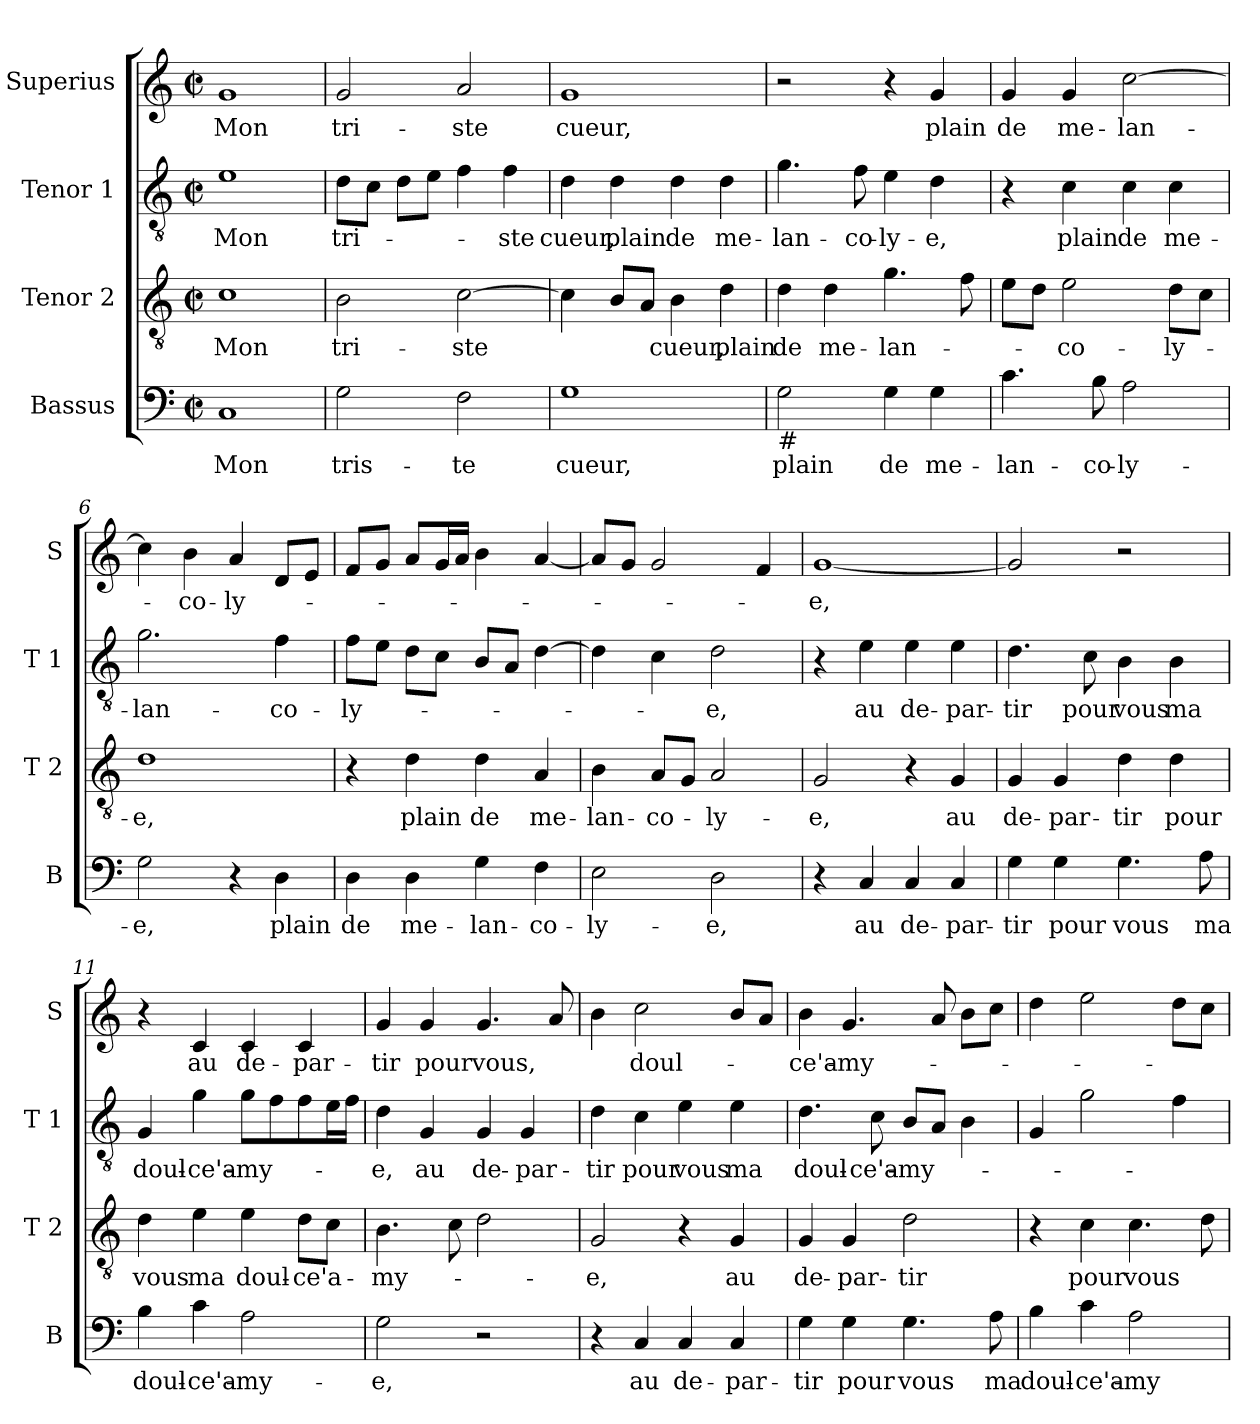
**kern	**text	**kern	**text	**kern	**text	**kern	**text
*part4	*part4	*part3	*part3	*part2	*part2	*part1	*part1
*staff4	*staff4	*staff3	*staff3	*staff2	*staff2	*staff1	*staff1
*I"Bassus	*	*I"Tenor 2	*	*I"Tenor 1	*	*I"Superius	*
*I'B	*	*I'T 2	*	*I'T 1	*	*I'S	*
*clefF4	*	*clefGv2	*	*clefGv2	*	*clefG2	*
*k[]	*	*k[]	*	*k[]	*	*k[]	*
*C:	*	*C:	*	*C:	*	*C:	*
*M2/2	*	*M2/2	*	*M2/2	*	*M2/2	*
*met(c|)	*	*met(c|)	*	*met(c|)	*	*met(c|)	*
=1	=1	=1	=1	=1	=1	=1	=1
1C	Mon	1c	Mon	1e	Mon	1g	Mon
=2	=2	=2	=2	=2	=2	=2	=2
2G\	tris-	2B\	tri-	8d\L	tri-	2g/	tri-
.	.	.	.	8c\J	.	.	.
.	.	.	.	8d\L	.	.	.
.	.	.	.	8e\J	.	.	.
2F\	-te	[2c\	-ste	4f\	.	2a/	-ste
.	.	.	.	4f\	-ste	.	.
=3	=3	=3	=3	=3	=3	=3	=3
1G	cueur,	4c\]	.	4d\	cueur,	1g	cueur,
.	.	8B/L	.	4d\	plain	.	.
.	.	8A/J	.	.	.	.	.
.	.	4B\	cueur,	4d\	de	.	.
.	.	4d\	plain	4d\	me-	.	.
=4	=4	=4	=4	=4	=4	=4	=4
!LO:TX:b:t=#	!	!	!	!	!	!	!
2G\	plain	4d\	de	4.g\	-lan-	2r	.
.	.	4d\	me-	.	.	.	.
.	.	.	.	8f\	-co-	.	.
4G\	de	4.g\	-lan-	4e\	-ly-	4r	.
4G\	me-	.	.	4d\	-e,	4g/	plain
.	.	8f\	.	.	.	.	.
!!LO:LB:g=z
=5	=5	=5	=5	=5	=5	=5	=5
4.c\	-lan-	8e\L	.	4r	.	4g/	de
.	.	8d\J	.	.	.	.	.
.	.	2e\	-co-	4c\	plain	4g/	me-
8B\	-co-	.	.	.	.	.	.
2A\	-ly-	.	.	4c\	de	[2cc\	-lan-
.	.	8d\L	-ly-	4c\	me-	.	.
.	.	8c\J	.	.	.	.	.
=6	=6	=6	=6	=6	=6	=6	=6
2G\	-e,	1d	-e,	2.g\	-lan-	4cc\]	.
.	.	.	.	.	.	4b\	-co-
4r	.	.	.	.	.	4a/	-ly-
4D\	plain	.	.	4f\	-co-	8d/L	.
.	.	.	.	.	.	8e/J	.
=7	=7	=7	=7	=7	=7	=7	=7
4D\	de	4r	.	8f\L	-ly-	8f/L	.
.	.	.	.	8e\J	.	8g/J	.
4D\	me-	4d\	plain	8d\L	.	8a/L	.
.	.	.	.	8c\J	.	16g/L	.
.	.	.	.	.	.	16a/JJ	.
4G\	-lan-	4d\	de	8B/L	.	4b\	.
.	.	.	.	8A/J	.	.	.
4F\	-co-	4A/	me-	[4d\	.	[4a/	.
=8	=8	=8	=8	=8	=8	=8	=8
2E\	-ly-	4B\	-lan-	4d\]	.	8a/L]	.
.	.	.	.	.	.	8g/J	.
.	.	8A/L	-co-	4c\	.	2g/	.
.	.	8G/J	.	.	.	.	.
2D\	-e,	2A/	-ly-	2d\	-e,	.	.
.	.	.	.	.	.	4f/	.
=9	=9	=9	=9	=9	=9	=9	=9
4r	.	2G/	-e,	4r	.	[1g	-e,
4C/	au	.	.	4e\	au	.	.
4C/	de-	4r	.	4e\	de-	.	.
4C/	-par-	4G/	au	4e\	-par-	.	.
!!LO:LB:g=z
=10	=10	=10	=10	=10	=10	=10	=10
4G\	-tir	4G/	de-	4.d\	-tir	2g/]	.
4G\	pour	4G/	-par-	.	.	.	.
.	.	.	.	8c\	pour	.	.
4.G\	vous	4d\	-tir	4B\	vous	2r	.
.	.	4d\	pour	4B\	ma	.	.
8A\	ma	.	.	.	.	.	.
=11	=11	=11	=11	=11	=11	=11	=11
4B\	doul-	4d\	vous	4G/	doul-	4r	.
4c\	-ce'a-	4e\	ma	4g\	-ce'a-	4c/	au
2A\	-my-	4e\	doul-	8g\L	-my-	4c/	de-
.	.	.	.	8f\	.	.	.
.	.	8d\L	-ce'a-	8f\	.	4c/	-par-
.	.	8c\J	.	16e\L	.	.	.
.	.	.	.	16f\JJ	.	.	.
=12	=12	=12	=12	=12	=12	=12	=12
2G\	-e,	4.B\	-my-	4d\	-e,	4g/	-tir
.	.	.	.	4G/	au	4g/	pour
.	.	8c\	.	.	.	.	.
2r	.	2d\	.	4G/	de-	4.g/	vous,
.	.	.	.	4G/	-par-	.	.
.	.	.	.	.	.	8a/	.
=13	=13	=13	=13	=13	=13	=13	=13
4r	.	2G/	-e,	4d\	-tir	4b\	.
4C/	au	.	.	4c\	pour	2cc\	doul-
4C/	de-	4r	.	4e\	vous	.	.
4C/	-par-	4G/	au	4e\	ma	8b/L	.
.	.	.	.	.	.	8a/J	.
=14	=14	=14	=14	=14	=14	=14	=14
4G\	-tir	4G/	de-	4.d\	doul-	4b\	-ce'a-
4G\	pour	4G/	-par-	.	.	4.g/	-my-
.	.	.	.	8c\	-ce'a-	.	.
4.G\	vous	2d\	-tir	8B/L	-my-	.	.
.	.	.	.	8A/J	.	8a/	.
.	.	.	.	4B\	.	8b\L	.
8A\	ma	.	.	.	.	8cc\J	.
!!LO:PB:g=z
=15	=15	=15	=15	=15	=15	=15	=15
4B\	doul-	4r	.	4G/	.	4dd\	.
4c\	-ce'a-	4c\	pour	2g\	.	2ee\	.
2A\	-my-	4.c\	vous	.	.	.	.
.	.	.	.	4f\	.	8dd\L	.
.	.	8d\	.	.	.	8cc\J	.
=	=	=	=	=	=	=	=
*-	*-	*-	*-	*-	*-	*-	*-
